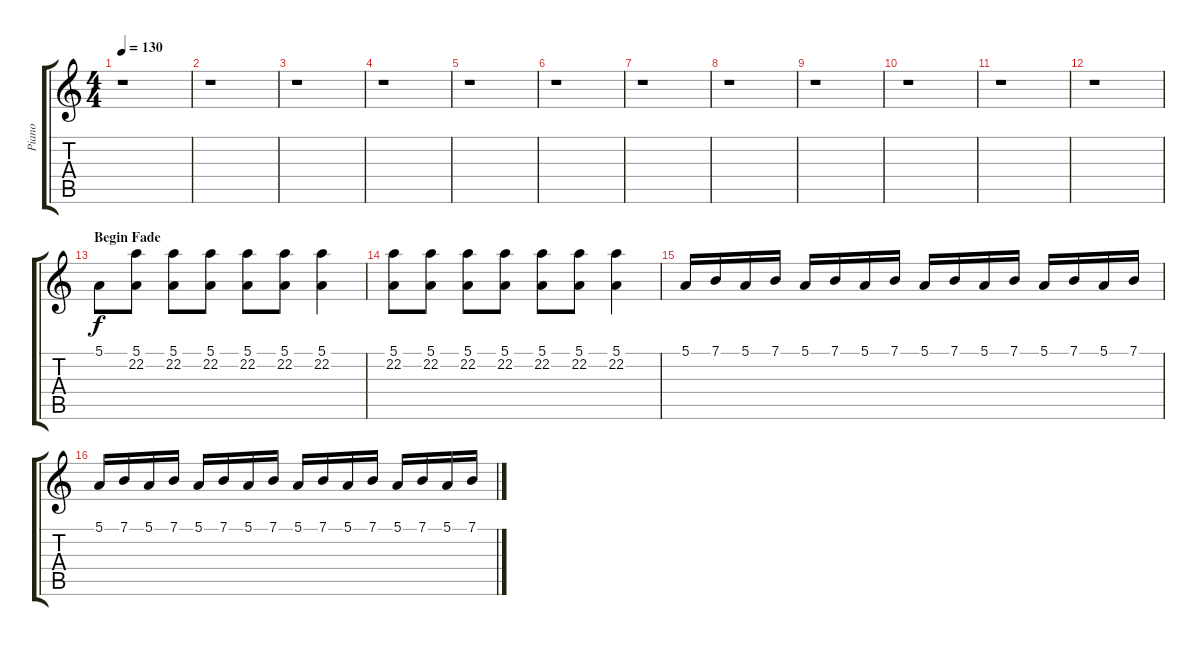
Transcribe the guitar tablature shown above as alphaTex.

\track ("Piano" "Piano") {instrument electricgrandpiano}
\staff {score tabs}
\tuning (E4 B3 G3 D3 A2 E2) {hide}
\ts (4 4)
\tempo 130
\clef g2
\ks c
r.1{dy f} |
r.1 |
r.1 |
r.1 |
r.1 |
r.1 |
r.1 |
r.1 |
r.1 |
r.1 |
r.1 |
r.1 |
\section ("" "Begin Fade")
5.1.8 (5.1 22.2).8 (5.1 22.2).8 (5.1 22.2).8 (5.1 22.2).8 (5.1 22.2).8 (5.1 22.2).4 |
(5.1 22.2).8 (5.1 22.2).8 (5.1 22.2).8 (5.1 22.2).8 (5.1 22.2).8 (5.1 22.2).8 (5.1 22.2).4 |
5.1.16 7.1.16 5.1.16 7.1.16 5.1.16 7.1.16 5.1.16 7.1.16 5.1.16 7.1.16 5.1.16 7.1.16 5.1.16 7.1.16 5.1.16 7.1.16 |
5.1.16 7.1.16 5.1.16 7.1.16 5.1.16 7.1.16 5.1.16 7.1.16 5.1.16 7.1.16 5.1.16 7.1.16 5.1.16 7.1.16 5.1.16 7.1.16
